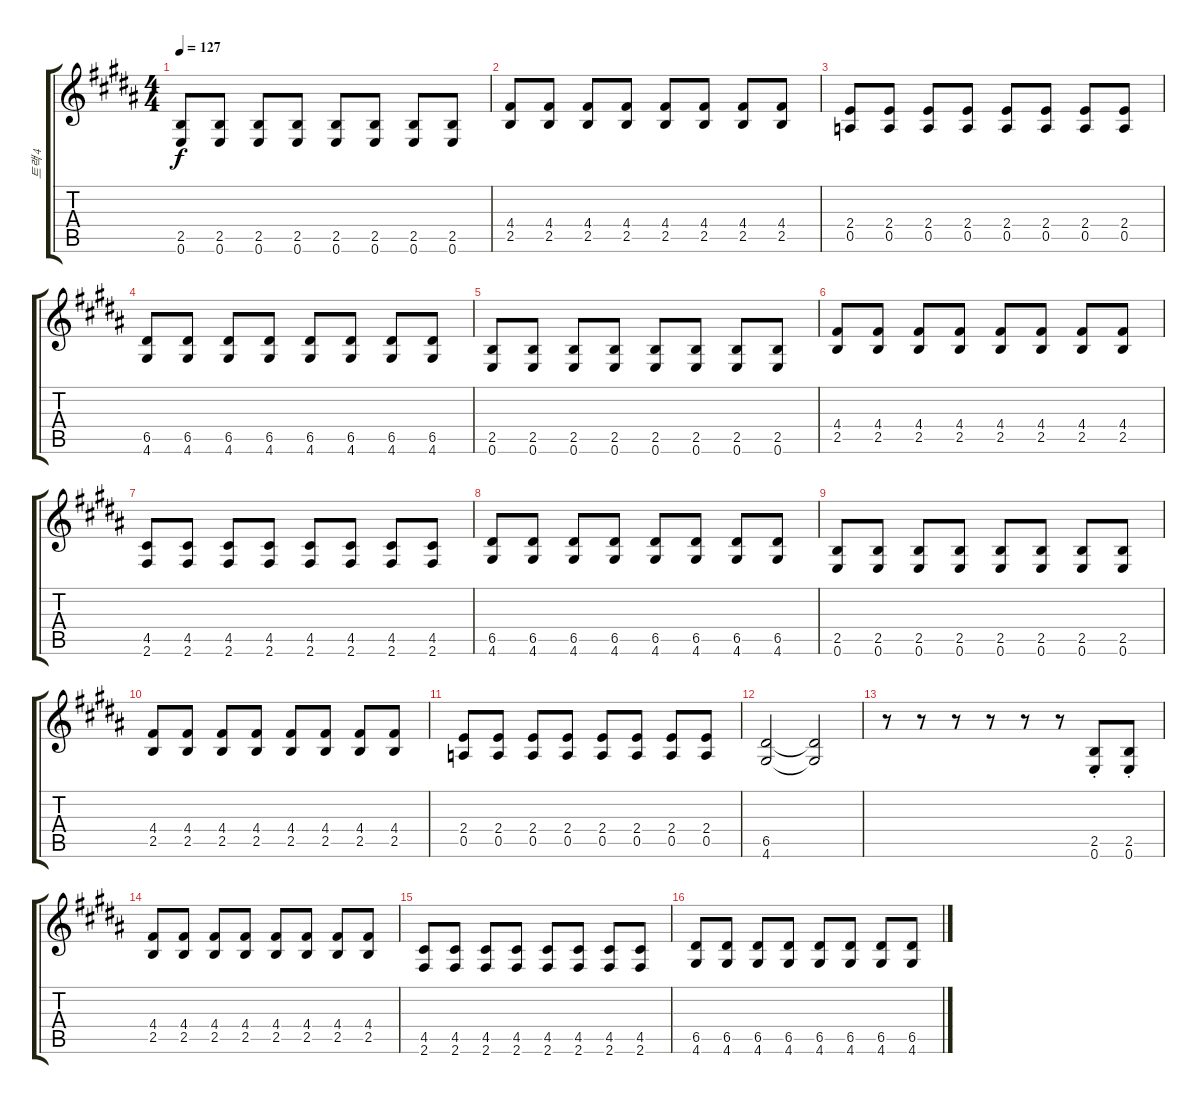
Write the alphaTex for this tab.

\track ("트랙 4" "트랙 4") {mute instrument overdrivenguitar}
\staff {score tabs}
\tuning (E4 B3 G3 D3 A2 E2) {hide}
\ts (4 4)
\tempo 127
\clef g2
\ks b
(2.5 0.6).8{dy f} (2.5 0.6).8 (2.5 0.6).8 (2.5 0.6).8 (2.5 0.6).8 (2.5 0.6).8 (2.5 0.6).8 (2.5 0.6).8 |
(4.4 2.5).8 (4.4 2.5).8 (4.4 2.5).8 (4.4 2.5).8 (4.4 2.5).8 (4.4 2.5).8 (4.4 2.5).8 (4.4 2.5).8 |
(2.4 0.5).8 (2.4 0.5).8 (2.4 0.5).8 (2.4 0.5).8 (2.4 0.5).8 (2.4 0.5).8 (2.4 0.5).8 (2.4 0.5).8 |
(6.5 4.6).8 (6.5 4.6).8 (6.5 4.6).8 (6.5 4.6).8 (6.5 4.6).8 (6.5 4.6).8 (6.5 4.6).8 (6.5 4.6).8 |
(2.5 0.6).8 (2.5 0.6).8 (2.5 0.6).8 (2.5 0.6).8 (2.5 0.6).8 (2.5 0.6).8 (2.5 0.6).8 (2.5 0.6).8 |
(4.4 2.5).8 (4.4 2.5).8 (4.4 2.5).8 (4.4 2.5).8 (4.4 2.5).8 (4.4 2.5).8 (4.4 2.5).8 (4.4 2.5).8 |
(4.5 2.6).8 (4.5 2.6).8 (4.5 2.6).8 (4.5 2.6).8 (4.5 2.6).8 (4.5 2.6).8 (4.5 2.6).8 (4.5 2.6).8 |
(6.5 4.6).8 (6.5 4.6).8 (6.5 4.6).8 (6.5 4.6).8 (6.5 4.6).8 (6.5 4.6).8 (6.5 4.6).8 (6.5 4.6).8 |
(2.5 0.6).8 (2.5 0.6).8 (2.5 0.6).8 (2.5 0.6).8 (2.5 0.6).8 (2.5 0.6).8 (2.5 0.6).8 (2.5 0.6).8 |
(4.4 2.5).8 (4.4 2.5).8 (4.4 2.5).8 (4.4 2.5).8 (4.4 2.5).8 (4.4 2.5).8 (4.4 2.5).8 (4.4 2.5).8 |
(2.4 0.5).8 (2.4 0.5).8 (2.4 0.5).8 (2.4 0.5).8 (2.4 0.5).8 (2.4 0.5).8 (2.4 0.5).8 (2.4 0.5).8 |
(6.5 4.6).2 (6.5{t} 4.6{t}).2 |
r.8 r.8 r.8 r.8 r.8 r.8 (2.5{st} 0.6).8 (2.5{st} 0.6).8 |
(4.4 2.5).8 (4.4 2.5).8 (4.4 2.5).8 (4.4 2.5).8 (4.4 2.5).8 (4.4 2.5).8 (4.4 2.5).8 (4.4 2.5).8 |
(4.5 2.6).8 (4.5 2.6).8 (4.5 2.6).8 (4.5 2.6).8 (4.5 2.6).8 (4.5 2.6).8 (4.5 2.6).8 (4.5 2.6).8 |
(6.5 4.6).8 (6.5 4.6).8 (6.5 4.6).8 (6.5 4.6).8 (6.5 4.6).8 (6.5 4.6).8 (6.5 4.6).8 (6.5 4.6).8
